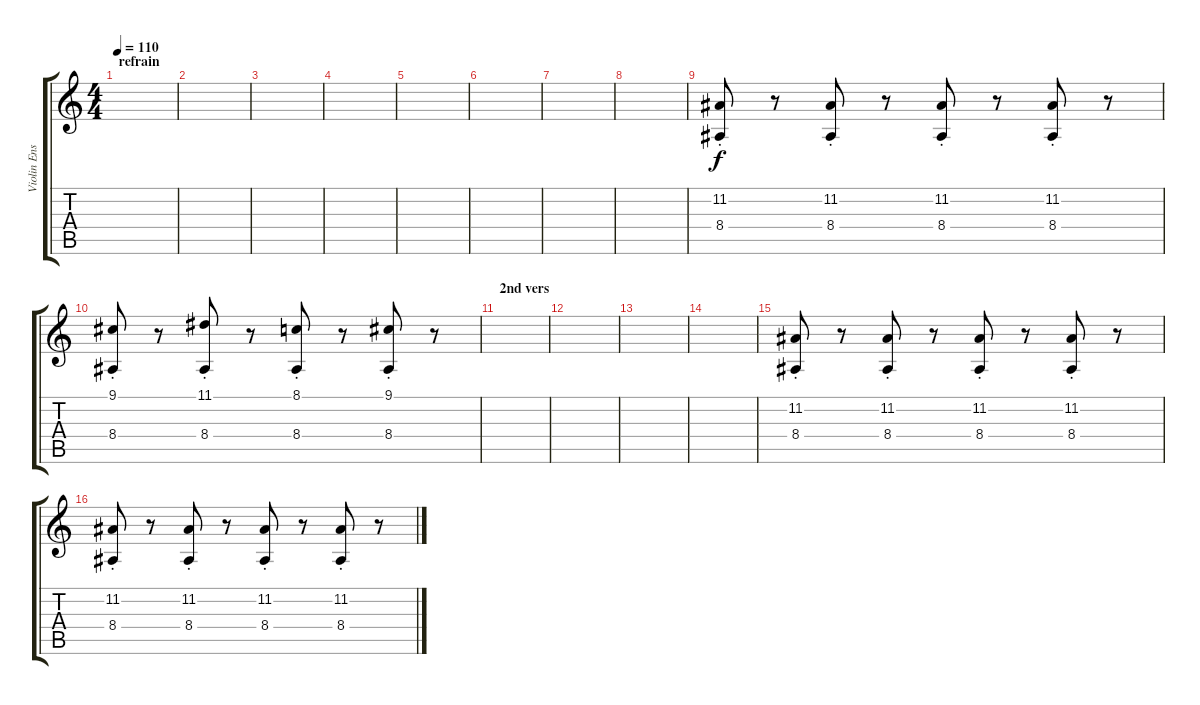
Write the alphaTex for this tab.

\track ("Violin Ensemble" "Violin Ens") {instrument stringensemble1}
\staff {score tabs}
\tuning (E4 B3 G3 D3 A2 E2) {hide}
\ts (4 4)
\section ("" "refrain")
\tempo 110
\clef g2
\ks c
|
|
|
|
|
|
|
|
(11.2{st} 8.4{st}).8 r.8 (11.2{st} 8.4{st}).8 r.8 (11.2{st} 8.4{st}).8 r.8 (11.2{st} 8.4{st}).8 r.8 |
(9.1{st} 8.4{st}).8 r.8 (11.1{st} 8.4{st}).8 r.8 (8.1{st} 8.4{st}).8 r.8 (9.1{st} 8.4{st}).8 r.8 |
\section ("" "2nd vers")
|
|
|
|
(11.2{st} 8.4{st}).8 r.8 (11.2{st} 8.4{st}).8 r.8 (11.2{st} 8.4{st}).8 r.8 (11.2{st} 8.4{st}).8 r.8 |
(11.2{st} 8.4{st}).8 r.8 (11.2{st} 8.4{st}).8 r.8 (11.2{st} 8.4{st}).8 r.8 (11.2{st} 8.4{st}).8 r.8
